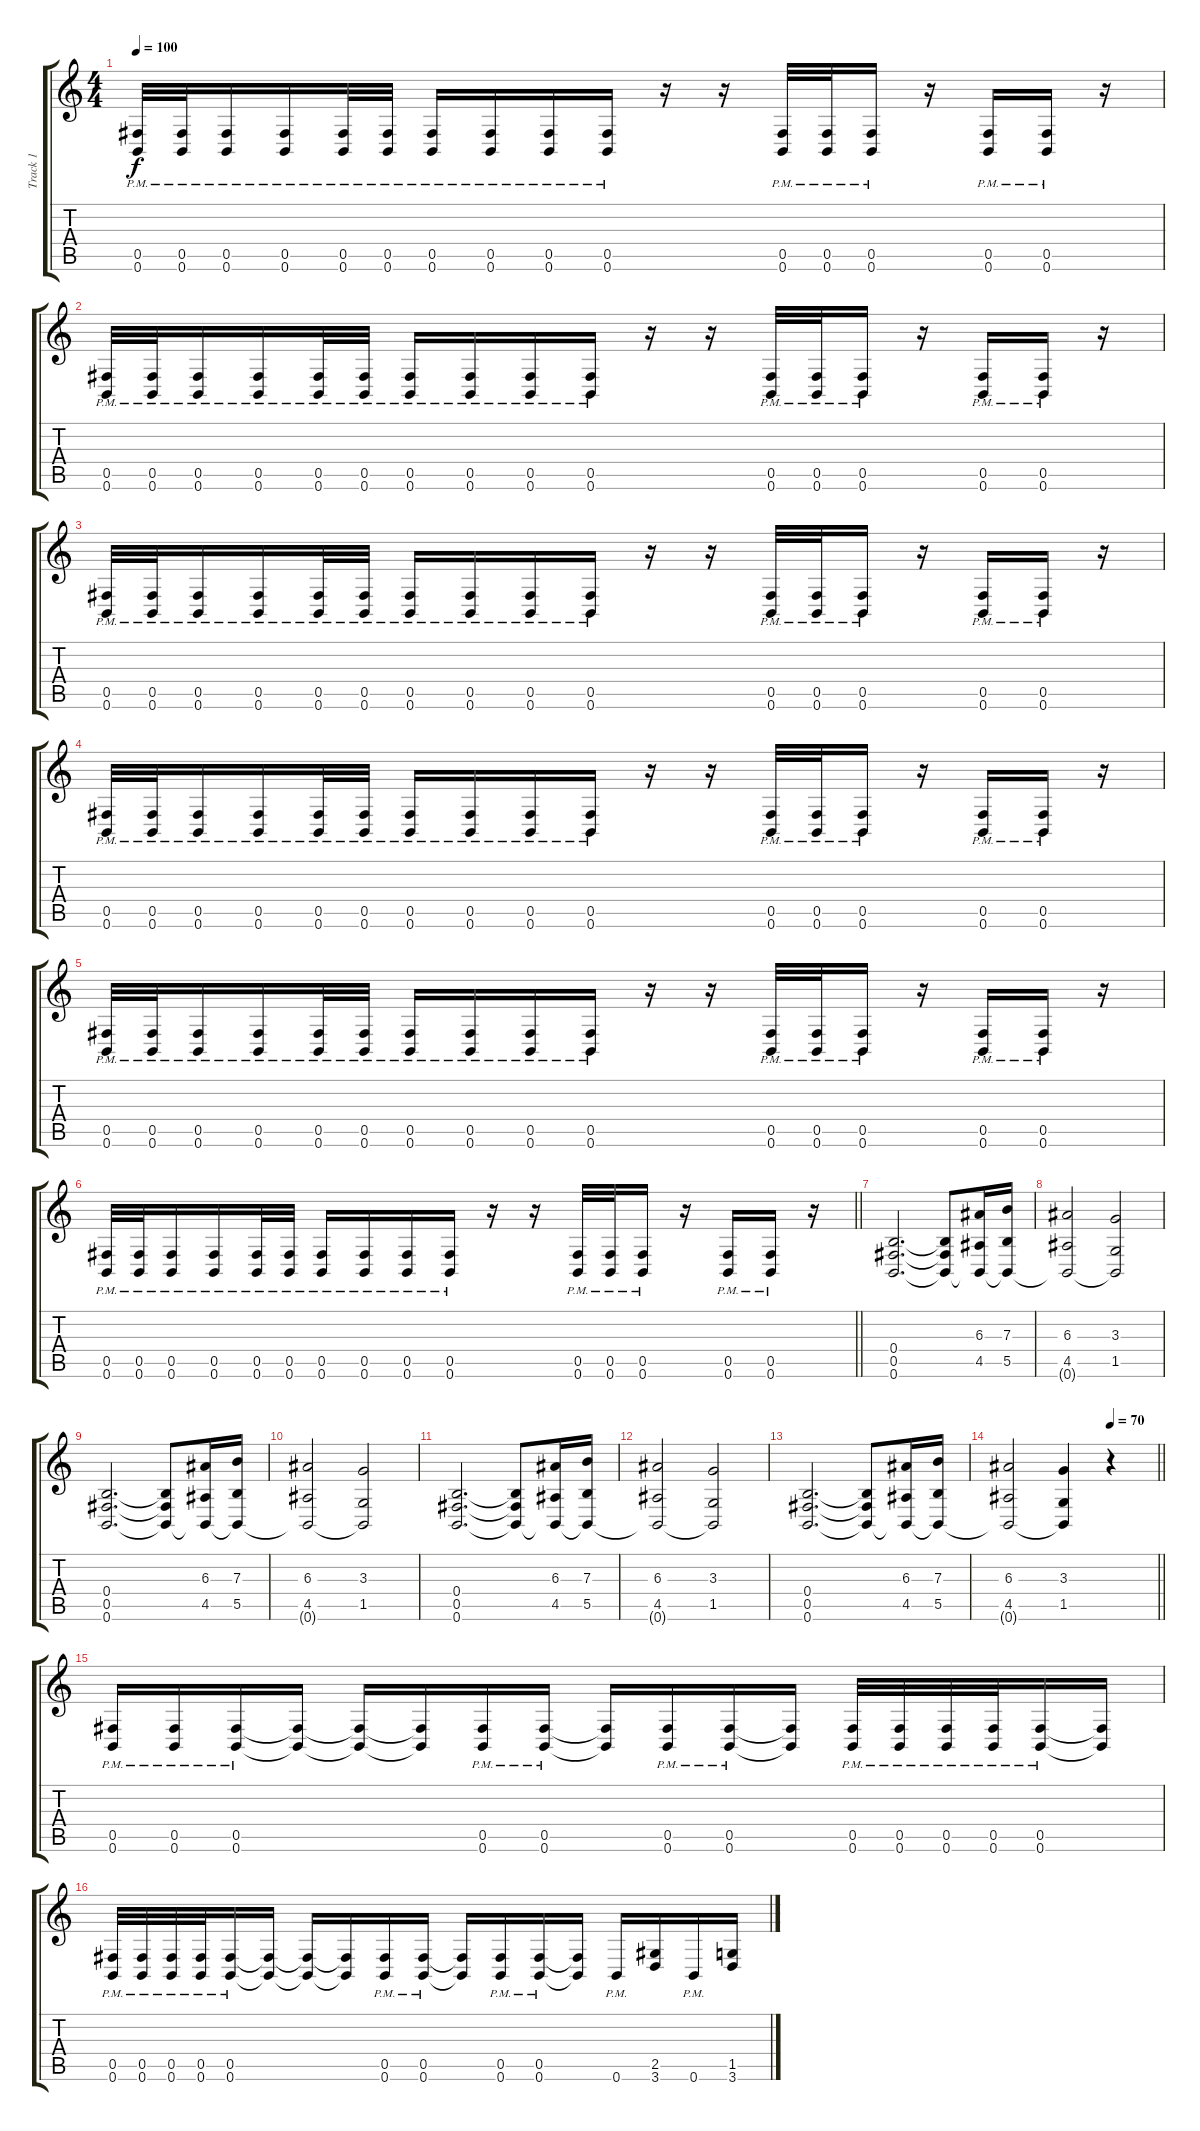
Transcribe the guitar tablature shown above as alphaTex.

\track ("Track 1" "Track 1") {instrument distortionguitar}
\staff {score tabs}
\tuning (Db4 Ab3 E3 B2 Gb2 B1) {hide}
\ts (4 4)
\tempo 100
\clef g2
\ks c
(0.5{pm} 0.6{pm}).32{dy f} (0.5{pm} 0.6{pm}).32 (0.5{pm} 0.6{pm}).16 (0.5{pm} 0.6{pm}).16 (0.5{pm} 0.6{pm}).32 (0.5{pm} 0.6{pm}).32 (0.5{pm} 0.6{pm}).16 (0.5{pm} 0.6{pm}).16 (0.5{pm} 0.6{pm}).16 (0.5{pm} 0.6{pm}).16 r.16 r.16 (0.5{pm} 0.6{pm}).32 (0.5{pm} 0.6{pm}).32 (0.5{pm} 0.6{pm}).16 r.16 (0.5{pm} 0.6{pm}).16 (0.5{pm} 0.6{pm}).16 r.16 |
(0.5{pm} 0.6{pm}).32 (0.5{pm} 0.6{pm}).32 (0.5{pm} 0.6{pm}).16 (0.5{pm} 0.6{pm}).16 (0.5{pm} 0.6{pm}).32 (0.5{pm} 0.6{pm}).32 (0.5{pm} 0.6{pm}).16 (0.5{pm} 0.6{pm}).16 (0.5{pm} 0.6{pm}).16 (0.5{pm} 0.6{pm}).16 r.16 r.16 (0.5{pm} 0.6{pm}).32 (0.5{pm} 0.6{pm}).32 (0.5{pm} 0.6{pm}).16 r.16 (0.5{pm} 0.6{pm}).16 (0.5{pm} 0.6{pm}).16 r.16 |
(0.5{pm} 0.6{pm}).32 (0.5{pm} 0.6{pm}).32 (0.5{pm} 0.6{pm}).16 (0.5{pm} 0.6{pm}).16 (0.5{pm} 0.6{pm}).32 (0.5{pm} 0.6{pm}).32 (0.5{pm} 0.6{pm}).16 (0.5{pm} 0.6{pm}).16 (0.5{pm} 0.6{pm}).16 (0.5{pm} 0.6{pm}).16 r.16 r.16 (0.5{pm} 0.6{pm}).32 (0.5{pm} 0.6{pm}).32 (0.5{pm} 0.6{pm}).16 r.16 (0.5{pm} 0.6{pm}).16 (0.5{pm} 0.6{pm}).16 r.16 |
(0.5{pm} 0.6{pm}).32 (0.5{pm} 0.6{pm}).32 (0.5{pm} 0.6{pm}).16 (0.5{pm} 0.6{pm}).16 (0.5{pm} 0.6{pm}).32 (0.5{pm} 0.6{pm}).32 (0.5{pm} 0.6{pm}).16 (0.5{pm} 0.6{pm}).16 (0.5{pm} 0.6{pm}).16 (0.5{pm} 0.6{pm}).16 r.16 r.16 (0.5{pm} 0.6{pm}).32 (0.5{pm} 0.6{pm}).32 (0.5{pm} 0.6{pm}).16 r.16 (0.5{pm} 0.6{pm}).16 (0.5{pm} 0.6{pm}).16 r.16 |
(0.5{pm} 0.6{pm}).32 (0.5{pm} 0.6{pm}).32 (0.5{pm} 0.6{pm}).16 (0.5{pm} 0.6{pm}).16 (0.5{pm} 0.6{pm}).32 (0.5{pm} 0.6{pm}).32 (0.5{pm} 0.6{pm}).16 (0.5{pm} 0.6{pm}).16 (0.5{pm} 0.6{pm}).16 (0.5{pm} 0.6{pm}).16 r.16 r.16 (0.5{pm} 0.6{pm}).32 (0.5{pm} 0.6{pm}).32 (0.5{pm} 0.6{pm}).16 r.16 (0.5{pm} 0.6{pm}).16 (0.5{pm} 0.6{pm}).16 r.16 |
\barLineRight lightlight
(0.5{pm} 0.6{pm}).32 (0.5{pm} 0.6{pm}).32 (0.5{pm} 0.6{pm}).16 (0.5{pm} 0.6{pm}).16 (0.5{pm} 0.6{pm}).32 (0.5{pm} 0.6{pm}).32 (0.5{pm} 0.6{pm}).16 (0.5{pm} 0.6{pm}).16 (0.5{pm} 0.6{pm}).16 (0.5{pm} 0.6{pm}).16 r.16 r.16 (0.5{pm} 0.6{pm}).32 (0.5{pm} 0.6{pm}).32 (0.5{pm} 0.6{pm}).16 r.16 (0.5{pm} 0.6{pm}).16 (0.5{pm} 0.6{pm}).16 r.16 |
\section ("" "")
(0.4 0.5 0.6).2{d} (0.4{t} 0.5{t} 0.6{t}).8 (6.3 4.5 0.6{t}).16 (7.3 5.5 0.6{t}).16 |
(6.3 4.5 0.6{t}).2 (3.3 1.5 0.6{t}).2 |
(0.4 0.5 0.6).2{d} (0.4{t} 0.5{t} 0.6{t}).8 (6.3 4.5 0.6{t}).16 (7.3 5.5 0.6{t}).16 |
(6.3 4.5 0.6{t}).2 (3.3 1.5 0.6{t}).2 |
(0.4 0.5 0.6).2{d} (0.4{t} 0.5{t} 0.6{t}).8 (6.3 4.5 0.6{t}).16 (7.3 5.5 0.6{t}).16 |
(6.3 4.5 0.6{t}).2 (3.3 1.5 0.6{t}).2 |
(0.4 0.5 0.6).2{d} (0.4{t} 0.5{t} 0.6{t}).8 (6.3 4.5 0.6{t}).16 (7.3 5.5 0.6{t}).16 |
\tempo (70 0.6875)
\barLineRight lightlight
(6.3 4.5 0.6{t}).2 (3.3 1.5 0.6{t}).4 r.4 |
\section ("" "")
(0.5{pm} 0.6{pm}).16 (0.5{pm} 0.6{pm}).16 (0.5{pm} 0.6{pm}).16 (0.5{t} 0.6{t}).16 (0.5{t} 0.6{t}).16 (0.5{t} 0.6{t}).16 (0.5{pm} 0.6{pm}).16 (0.5{pm} 0.6{pm}).16 (0.5{t} 0.6{t}).16 (0.5{pm} 0.6{pm}).16 (0.5{pm} 0.6{pm}).16 (0.5{t} 0.6{t}).16 (0.5{pm} 0.6{pm}).32 (0.5{pm} 0.6{pm}).32 (0.5{pm} 0.6{pm}).32 (0.5{pm} 0.6{pm}).32 (0.5{pm} 0.6{pm}).16 (0.5{t} 0.6{t}).16 |
(0.5{pm} 0.6{pm}).32 (0.5{pm} 0.6{pm}).32 (0.5{pm} 0.6{pm}).32 (0.5{pm} 0.6{pm}).32 (0.5{pm} 0.6{pm}).16 (0.5{t} 0.6{t}).16 (0.5{t} 0.6{t}).16 (0.5{t} 0.6{t}).16 (0.5{pm} 0.6{pm}).16 (0.5{pm} 0.6{pm}).16 (0.5{t} 0.6{t}).16 (0.5{pm} 0.6{pm}).16 (0.5{pm} 0.6{pm}).16 (0.5{t} 0.6{t}).16 0.6{pm}.16 (2.5 3.6).16 0.6{pm}.16 (1.5 3.6).16
